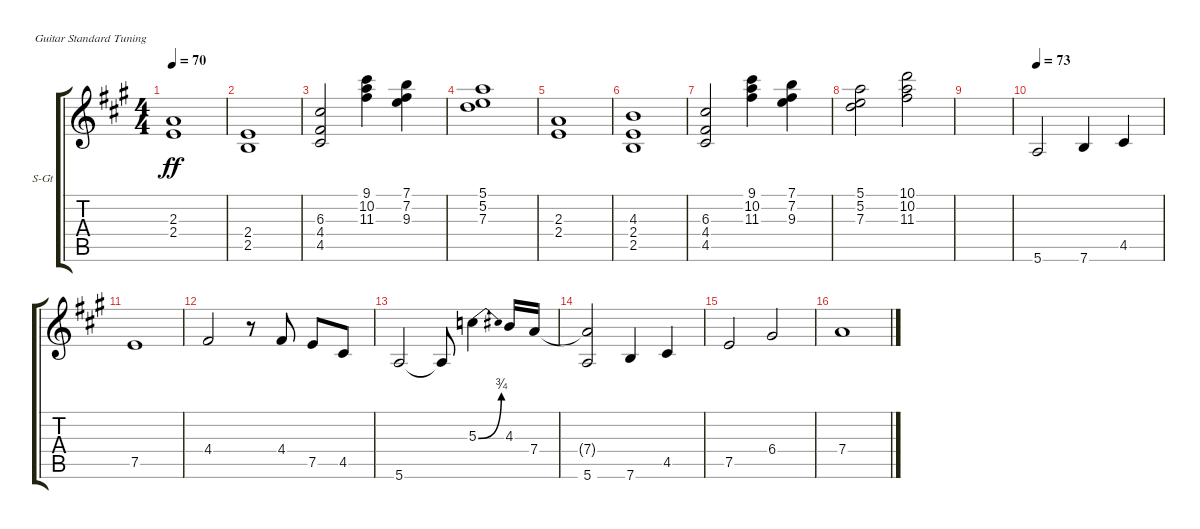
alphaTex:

\defaultSystemsLayout 4
\bracketExtendMode groupsimilarinstruments
\firstSystemTrackNameOrientation horizontal
\otherSystemsTrackNameOrientation horizontal
\track ("Электро гитара" "S-Gt") {instrument tremolostrings}
\staff {score tabs}
\tuning (E4 B3 G3 D3 A2 E2)
\displaytranspose 12
\ts (4 4)
\tempo 70
\clef g2
\scale
0.333333
\ks a
(2.3 2.4).1{dy ff} |
\scale
0.333333 (2.4 2.5).1 |
\scale
0.333333 (4.5 4.4 6.3).2 (9.1 10.2 11.3).4 (7.1 7.2 9.3).4 |
\scale
0.333333 (5.1 5.2 7.3).1 |
\scale
0.333333 (2.3 2.4).1 |
\scale
0.333333 (2.4 2.5 4.3).1 |
\scale
0.333333 (4.5 4.4 6.3).2 (9.1 10.2 11.3).4 (7.1 7.2 9.3).4 |
(5.1 5.2 7.3).2 (10.1 10.2 11.3).2 |
|
\tempo 73
5.6.2 7.6.4 4.5.4 |
7.5.1 |
4.4.2 r.8 4.4.8 7.5.8 4.5.8 |
5.6.2 5.6{t}.8 5.3{be (bend 0 0 15.6 3)}.4 4.3.16 7.4.16 |
(5.6 7.4{t}).2 7.6.4 4.5.4 |
7.5.2 6.4.2 |
7.4.1
